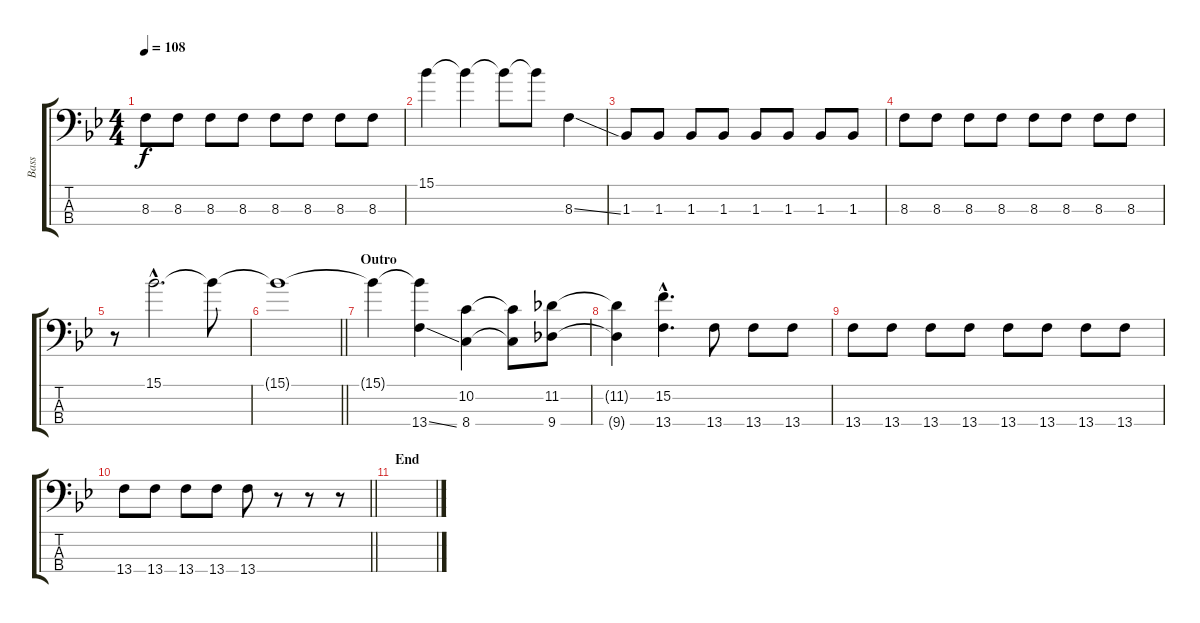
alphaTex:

\track ("Bass" "Bass") {instrument electricbassfinger}
\staff {score tabs}
\tuning (G2 D2 A1 E1) {hide}
\ts (4 4)
\tempo 108
\clef f4
\ks bb
8.3.8{dy f} 8.3.8 8.3.8 8.3.8 8.3.8 8.3.8 8.3.8 8.3.8 |
15.1.4{instrument applause} 15.1{t}.4 15.1{t}.8 15.1{t}.8 8.3{ss}.4{instrument electricbassfinger} |
1.3.8 1.3.8 1.3.8 1.3.8 1.3.8 1.3.8 1.3.8 1.3.8 |
8.3.8 8.3.8 8.3.8 8.3.8 8.3.8 8.3.8 8.3.8 8.3.8 |
r.8{instrument applause} 15.1{hac}.2{d} 15.1{t}.8 |
\barLineRight lightlight
15.1{t}.1 |
\section ("" "Outro")
15.1{t}.4 (15.1{t} 13.4{ss}).4{instrument electricbassfinger} (10.2 8.4).4 (10.2{t} 8.4{t}).8 (11.2 9.4).8 |
(11.2{t} 9.4{t}).4 (15.2{hac} 13.4{hac}).4{d} 13.4.8 13.4.8 13.4.8 |
13.4.8 13.4.8 13.4.8 13.4.8 13.4.8 13.4.8 13.4.8 13.4.8 |
\barLineRight lightlight
13.4.8 13.4.8 13.4.8 13.4.8 13.4.8 r.8 r.8 r.8 |
\section ("" "End")
